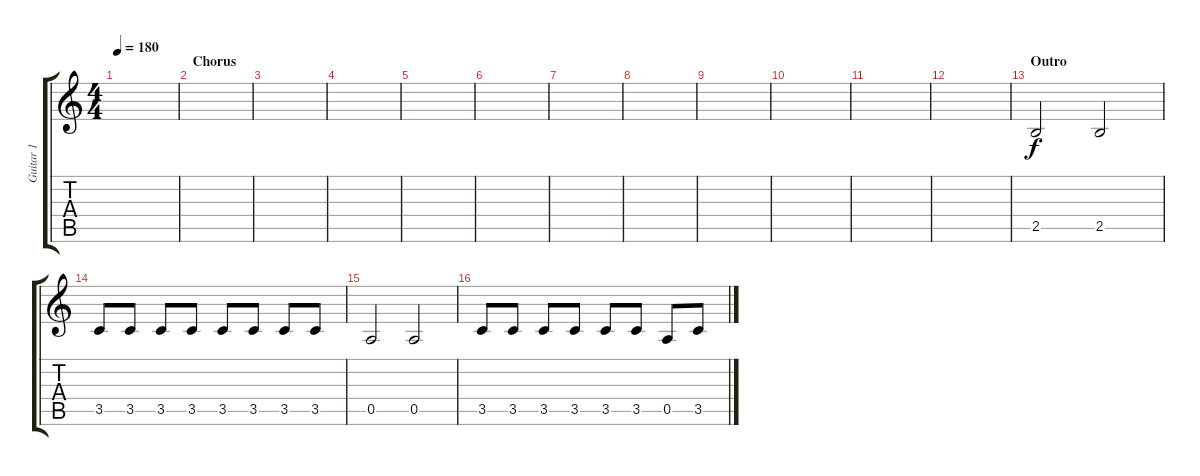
\track ("Guitar 1" "Guitar 1") {instrument distortionguitar}
\staff {score tabs}
\tuning (E4 B3 G3 D3 A2 E2) {hide}
\ts (4 4)
\tempo 180
\clef g2
\ks c
|
\section ("" "Chorus")
|
|
|
|
|
|
|
|
|
|
|
\section ("" "Outro")
2.5.2 2.5.2 |
3.5.8 3.5.8 3.5.8 3.5.8 3.5.8 3.5.8 3.5.8 3.5.8 |
0.5.2 0.5.2 |
3.5.8 3.5.8 3.5.8 3.5.8 3.5.8 3.5.8 0.5.8 3.5.8
